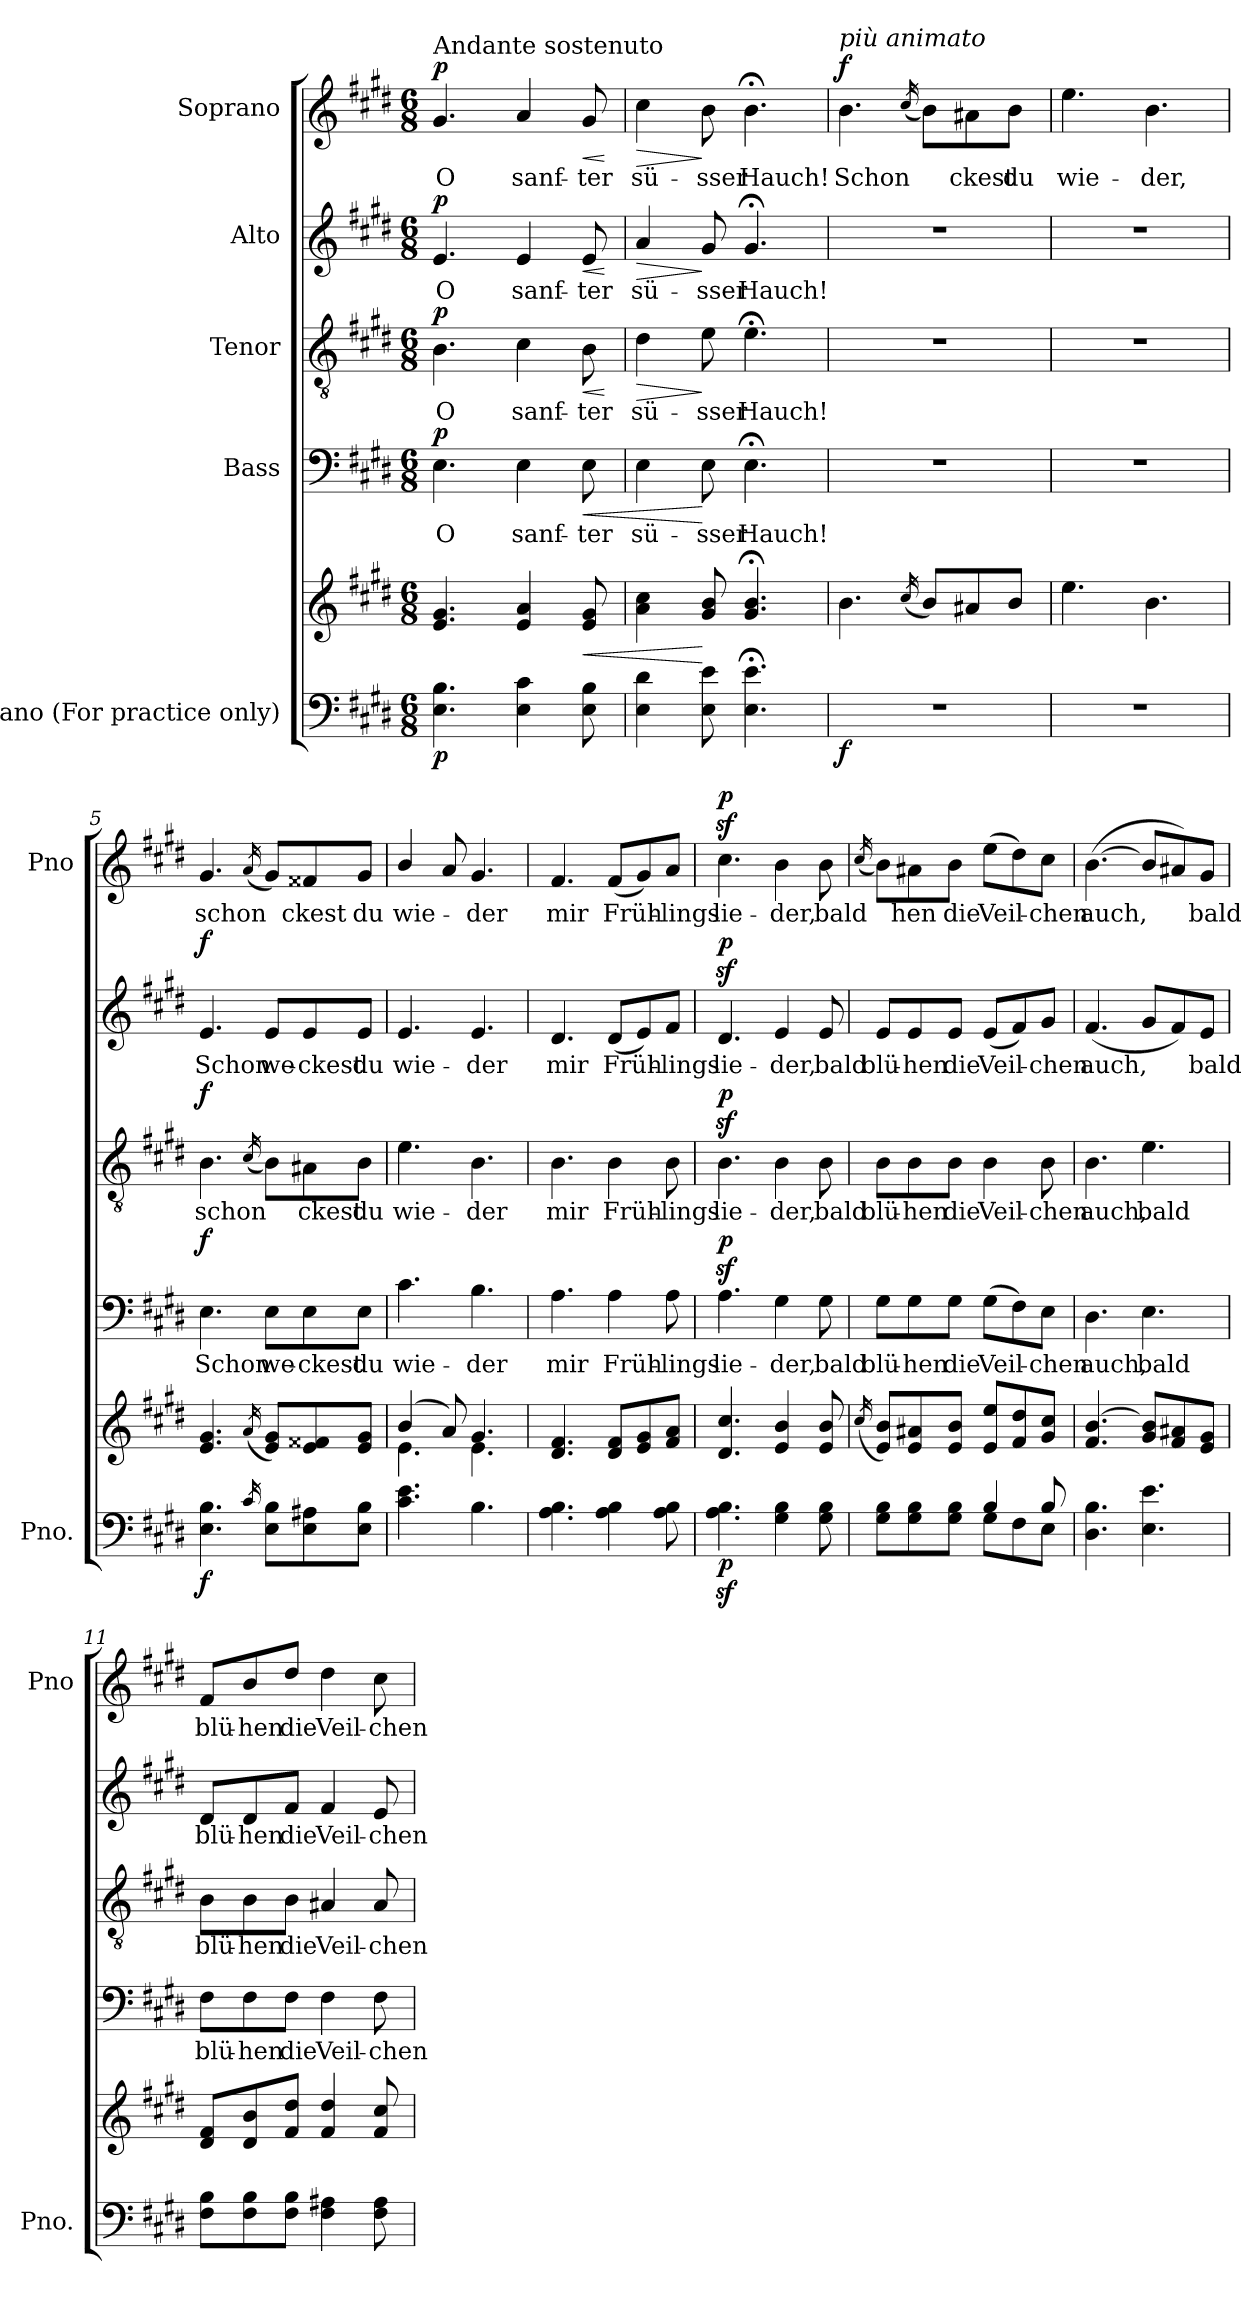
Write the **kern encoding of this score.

**kern	**kern	**dynam	**kern	**text	**dynam	**kern	**text	**dynam	**kern	**text	**dynam	**kern	**text	**dynam
*part5	*part5	*part5	*part4	*part4	*part4	*part3	*part3	*part3	*part2	*part2	*part2	*part1	*part1	*part1
*staff6	*staff5	*staff5/6	*staff4	*staff4	*staff4	*staff3	*staff3	*staff3	*staff2	*staff2	*staff2	*staff1	*staff1	*staff1
*I"Piano (For practice  only)	*	*	*I"Bass	*	*	*I"Tenor	*	*	*I"Alto	*	*	*I"Soprano	*	*
*I'Pno.	*	*	*	*	*	*	*	*	*	*	*	*I'Pno	*	*
*clefF4	*clefG2	*	*clefF4	*	*	*clefGv2	*	*	*clefG2	*	*	*clefG2	*	*
*k[f#c#g#d#]	*k[f#c#g#d#]	*	*k[f#c#g#d#]	*	*	*k[f#c#g#d#]	*	*	*k[f#c#g#d#]	*	*	*k[f#c#g#d#]	*	*
*E:	*E:	*	*E:	*	*	*E:	*	*	*E:	*	*	*E:	*	*
*M6/8	*M6/8	*	*M6/8	*	*	*M6/8	*	*	*M6/8	*	*	*M6/8	*	*
*MM96	*MM96	*	*MM96	*	*	*MM96	*	*	*MM96	*	*	*MM96	*	*
=1	=1	=1	=1	=1	=1	=1	=1	=1	=1	=1	=1	=1	=1	=1
!	!	!	!	!	!	!	!	!	!	!	!	!LO:TX:a:t=Andante sostenuto	!	!
!	!	!LO:DY:b=2	!	!LO:LY:b	!LO:DY:b	!	!LO:LY:b	!LO:DY:b	!	!LO:LY:b	!LO:DY:b	!	!LO:LY:b	!LO:DY:b
4.E\ 4.B\	4.e/ 4.g#/	p	4.E\	O	p	4.B\	O	p	4.e/	O	p	4.g#/	O	p
!	!	!	!	!LO:LY:b	!	!	!LO:LY:b	!	!	!LO:LY:b	!	!	!LO:LY:b	!
4E\ 4c#\	4e/ 4a/	.	4E\	sanf-	.	4c#\	sanf-	.	4e/	sanf-	.	4a/	sanf-	.
!	!	!LO:HP:b	!	!LO:LY:b	!LO:HP:b	!	!LO:LY:b	!LO:HP:b	!	!LO:LY:b	!LO:HP:b	!	!LO:LY:b	!LO:HP:b
8E\ 8B\	8e/ 8g#/	<	8E\	-ter	<	8B\	-ter	<	8e/	-ter	<	8g#/	-ter	<
.	.	.	.	.	.	.	.	[	.	.	[	.	.	[
=2	=2	=2	=2	=2	=2	=2	=2	=2	=2	=2	=2	=2	=2	=2
!	!	!	!	!LO:LY:b	!	!	!LO:LY:b	!LO:HP:b	!	!LO:LY:b	!LO:HP:b	!	!LO:LY:b	!LO:HP:b
4E\ 4d#\	4a\ 4cc#\	.	4E\	sü-	.	4d#\	sü-	>	4a/	sü-	>	4cc#\	sü-	>
!	!	!	!	!LO:LY:b	!	!	!LO:LY:b	!	!	!LO:LY:b	!	!	!LO:LY:b	!
8E\ 8e\	8g#/ 8b/	[	8E\	-sser	[	8e\	-sser	]	8g#/	-sser	]	8b\	-sser	]
!	!	!	!	!LO:LY:b	!	!	!LO:LY:b	!	!	!LO:LY:b	!	!	!LO:LY:b	!
4.E\; 4.e\;	4.g#/;< 4.b/;<	.	4.E;<\	Hauch!	.	4.e;<\	Hauch!	.	4.g#;/	Hauch!	.	4.b;<\	Hauch!	.
=3	=3	=3	=3	=3	=3	=3	=3	=3	=3	=3	=3	=3	=3	=3
!	!	!	!	!	!	!	!	!	!	!	!	!LO:TX:a:i:t=più animato	!	!
!	!	!LO:DY:b=2	!	!	!	!	!	!	!	!	!	!	!LO:LY:b	!LO:DY:b
2.r	4.b\	f	2.r	.	.	2.r	.	.	2.r	.	.	4.b\	Schon	f
.	(<16qcc#/	.	.	.	.	.	.	.	.	.	.	(<16qcc#/	.	.
.	8b/L)	.	.	.	.	.	.	.	.	.	.	8b\L)	.	.
!	!	!	!	!	!	!	!	!	!	!	!	!	!LO:LY:b	!
.	8a#X/	.	.	.	.	.	.	.	.	.	.	8a#X\	-ckest	.
!	!	!	!	!	!	!	!	!	!	!	!	!	!LO:LY:b	!
.	8b/J	.	.	.	.	.	.	.	.	.	.	8b\J	du	.
=4	=4	=4	=4	=4	=4	=4	=4	=4	=4	=4	=4	=4	=4	=4
!	!	!	!	!	!	!	!	!	!	!	!	!	!LO:LY:b	!
2.r	4.ee\	.	2.r	.	.	2.r	.	.	2.r	.	.	4.ee\	wie-	.
!	!	!	!	!	!	!	!	!	!	!	!	!	!LO:LY:b	!
.	4.b\	.	.	.	.	.	.	.	.	.	.	4.b\	-der,	.
!!LO:PB:g=z
=5	=5	=5	=5	=5	=5	=5	=5	=5	=5	=5	=5	=5	=5	=5
!	!	!LO:DY:b=2	!	!LO:LY:b	!LO:DY:b	!	!LO:LY:b	!LO:DY:b	!	!LO:LY:b	!LO:DY:b	!	!LO:LY:b	!
4.E\ 4.B\	4.e/ 4.g#/	f	4.E\	Schon	f	4.B\	schon	f	4.e/	Schon	f	4.g#/	schon	.
16qc#/	(<16qa/	.	.	.	.	(<16qc#/	.	.	.	.	.	(<16qa/	.	.
!	!	!	!	!LO:LY:b	!	!	!	!	!	!LO:LY:b	!	!	!	!
8E\ 8B\L	8e/ 8g#/L)	.	8E\L	we-	.	8B\L)	.	.	8e/L	we-	.	8g#/L)	.	.
!	!	!	!	!LO:LY:b	!	!	!LO:LY:b	!	!	!LO:LY:b	!	!	!LO:LY:b	!
8E\ 8A#X\	8e/ 8f##X/	.	8E\	-ckest	.	8A#X\	-ckest	.	8e/	-ckest	.	8f##X/	-ckest	.
!	!	!	!	!LO:LY:b	!	!	!LO:LY:b	!	!	!LO:LY:b	!	!	!LO:LY:b	!
8E\ 8B\J	8e/ 8g#/J	.	8E\J	du	.	8B\J	du	.	8e/J	du	.	8g#/J	du	.
!!LO:PB:g=z
=6	=6	=6	=6	=6	=6	=6	=6	=6	=6	=6	=6	=6	=6	=6
*	*^	*	*	*	*	*	*	*	*	*	*	*	*	*
!	!	!	!	!	!LO:LY:b	!	!	!LO:LY:b	!	!	!LO:LY:b	!	!	!LO:LY:b	!
4.c#\ 4.e\	(>4b/	4.e\	.	4.c#\	wie-	.	4.e\	wie-	.	4.e/	wie-	.	4b/	wie-	.
.	8a/)	.	.	.	.	.	.	.	.	.	.	.	8a/	.	.
!	!	!	!	!	!LO:LY:b	!	!	!LO:LY:b	!	!	!LO:LY:b	!	!	!LO:LY:b	!
4.B\	4.g#/	4.e\	.	4.B\	-der	.	4.B\	-der	.	4.e/	-der	.	4.g#/	-der	.
=7	=7	=7	=7	=7	=7	=7	=7	=7	=7	=7	=7	=7	=7	=7	=7
!	!	!	!	!	!LO:LY:b	!	!	!LO:LY:b	!	!	!LO:LY:b	!	!	!LO:LY:b	!
*	*v	*v	*	*	*	*	*	*	*	*	*	*	*	*	*
4.A\ 4.B\	4.d#/ 4.f#/	.	4.A\	mir	.	4.B\	mir	.	4.d#/	mir	.	4.f#/	mir	.
!	!	!	!	!LO:LY:b	!	!	!LO:LY:b	!	!	!LO:LY:b	!	!	!LO:LY:b	!
4A\ 4B\	8d#/ 8f#/L	.	4A\	Früh-	.	4B\	Früh-	.	(<8d#/L	Früh-	.	(<8f#/L	Früh-	.
.	8e/ 8g#/	.	.	.	.	.	.	.	8e/)	.	.	8g#/)	.	.
!	!	!	!	!LO:LY:b	!	!	!LO:LY:b	!	!	!LO:LY:b	!	!	!LO:LY:b	!
8A\ 8B\	8f#/ 8a/J	.	8A\	-lings	.	8B\	-lings	.	8f#/J	-lings	.	8a/J	-lings	.
=8	=8	=8	=8	=8	=8	=8	=8	=8	=8	=8	=8	=8	=8	=8
!	!	!LO:DY:b=2	!	!LO:LY:b	!LO:DY:b	!	!LO:LY:b	!LO:DY:b	!	!LO:LY:b	!LO:DY:b	!	!LO:LY:b	!LO:DY:b
4.A\z< 4.B\z<	4.d#/ 4.cc#/	p	4.Az<\	lie-	p	4.Bz<\	lie-	p	4.d#z</	lie-	p	4.cc#z<\	lie-	p
!	!	!	!	!LO:LY:b	!	!	!LO:LY:b	!	!	!LO:LY:b	!	!	!LO:LY:b	!
4G#\ 4B\	4e/ 4b/	.	4G#\	-der,	.	4B\	-der,	.	4e/	-der,	.	4b\	-der,	.
!	!	!	!	!LO:LY:b	!	!	!LO:LY:b	!	!	!LO:LY:b	!	!	!LO:LY:b	!
8G#\ 8B\	8e/ 8b/	.	8G#\	bald	.	8B\	bald	.	8e/	bald	.	8b\	bald	.
=9	=9	=9	=9	=9	=9	=9	=9	=9	=9	=9	=9	=9	=9	=9
.	(<16qcc#/	.	.	.	.	.	.	.	.	.	.	(<16qcc#/	.	.
*^	*	*	*	*	*	*	*	*	*	*	*	*	*	*
!	!	!	!	!	!LO:LY:b	!	!	!LO:LY:b	!	!	!LO:LY:b	!	!	!	!
8G#\ 8B\L	4.ryy	8e/ 8b/L)	.	8G#\L	blü-	.	8B\L	blü-	.	8e/L	blü-	.	8b\L)	.	.
!	!	!	!	!	!LO:LY:b	!	!	!LO:LY:b	!	!	!LO:LY:b	!	!	!LO:LY:b	!
8G#\ 8B\	.	8e/ 8a#X/	.	8G#\	-hen	.	8B\	-hen	.	8e/	-hen	.	8a#X\	-hen	.
!	!	!	!	!	!LO:LY:b	!	!	!LO:LY:b	!	!	!LO:LY:b	!	!	!LO:LY:b	!
8G#\ 8B\J	.	8e/ 8b/J	.	8G#\J	die	.	8B\J	die	.	8e/J	die	.	8b\J	die	.
!	!	!	!	!	!LO:LY:b	!	!	!LO:LY:b	!	!	!LO:LY:b	!	!	!LO:LY:b	!
4B/	8G#\L	8e/ 8ee/L	.	(>8G#\L	Veil-	.	4B\	Veil-	.	(<8e/L	Veil-	.	(>8ee\L	Veil-	.
.	8F#\	8f#/ 8dd#/	.	8F#\)	.	.	.	.	.	8f#/)	.	.	8dd#\)	.	.
!	!	!	!	!	!LO:LY:b	!	!	!LO:LY:b	!	!	!LO:LY:b	!	!	!LO:LY:b	!
8B/	8E\J	8g#/ 8cc#/J	.	8E\J	-chen	.	8B\	-chen	.	8g#/J	-chen	.	8cc#\J	-chen	.
=10	=10	=10	=10	=10	=10	=10	=10	=10	=10	=10	=10	=10	=10	=10	=10
!	!	!	!	!	!LO:LY:b	!	!	!LO:LY:b	!	!	!LO:LY:b	!	!	!LO:LY:b	!
*v	*v	*	*	*	*	*	*	*	*	*	*	*	*	*	*
4.D#\ 4.B\	4.f#/ [4.b/	.	4.D#\	auch,	.	4.B\	auch,	.	(<4.f#/	auch,	.	(>[4.b\	auch,	.
!	!	!	!	!LO:LY:b	!	!	!LO:LY:b	!	!	!	!	!	!	!
4.E\ 4.e\	8g#/ 8b/]L	.	4.E\	bald	.	4.e\	bald	.	8g#/L	.	.	8b/L]	.	.
.	8f#/ 8a#X/	.	.	.	.	.	.	.	8f#/)	.	.	8a#X/)	.	.
!	!	!	!	!	!	!	!	!	!	!LO:LY:b	!	!	!LO:LY:b	!
.	8e/ 8g#/J	.	.	.	.	.	.	.	8e/J	bald	.	8g#/J	bald	.
!!LO:PB:g=z
=11	=11	=11	=11	=11	=11	=11	=11	=11	=11	=11	=11	=11	=11	=11
!	!	!	!	!LO:LY:b	!	!	!LO:LY:b	!	!	!LO:LY:b	!	!	!LO:LY:b	!
8F#\ 8B\L	8d#/ 8f#/L	.	8F#\L	blü-	.	8B\L	blü-	.	8d#/L	blü-	.	8f#/L	blü-	.
!	!	!	!	!LO:LY:b	!	!	!LO:LY:b	!	!	!LO:LY:b	!	!	!LO:LY:b	!
8F#\ 8B\	8d#/ 8b/	.	8F#\	-hen	.	8B\	-hen	.	8d#/	-hen	.	8b/	-hen	.
!	!	!	!	!LO:LY:b	!	!	!LO:LY:b	!	!	!LO:LY:b	!	!	!LO:LY:b	!
8F#\ 8B\J	8f#/ 8dd#/J	.	8F#\J	die	.	8B\J	die	.	8f#/J	die	.	8dd#/J	die	.
!	!	!	!	!LO:LY:b	!	!	!LO:LY:b	!	!	!LO:LY:b	!	!	!LO:LY:b	!
4F#\ 4A#X\	4f#/ 4dd#/	.	4F#\	Veil-	.	4A#X/	Veil-	.	4f#/	Veil-	.	4dd#\	Veil-	.
!	!	!	!	!LO:LY:b	!	!	!LO:LY:b	!	!	!LO:LY:b	!	!	!LO:LY:b	!
8F#\ 8A#\	8f#/ 8cc#/	.	8F#\	-chen	.	8A#/	-chen	.	8e/	-chen	.	8cc#\	-chen	.
=	=	=	=	=	=	=	=	=	=	=	=	=	=	=
*-	*-	*-	*-	*-	*-	*-	*-	*-	*-	*-	*-	*-	*-	*-
